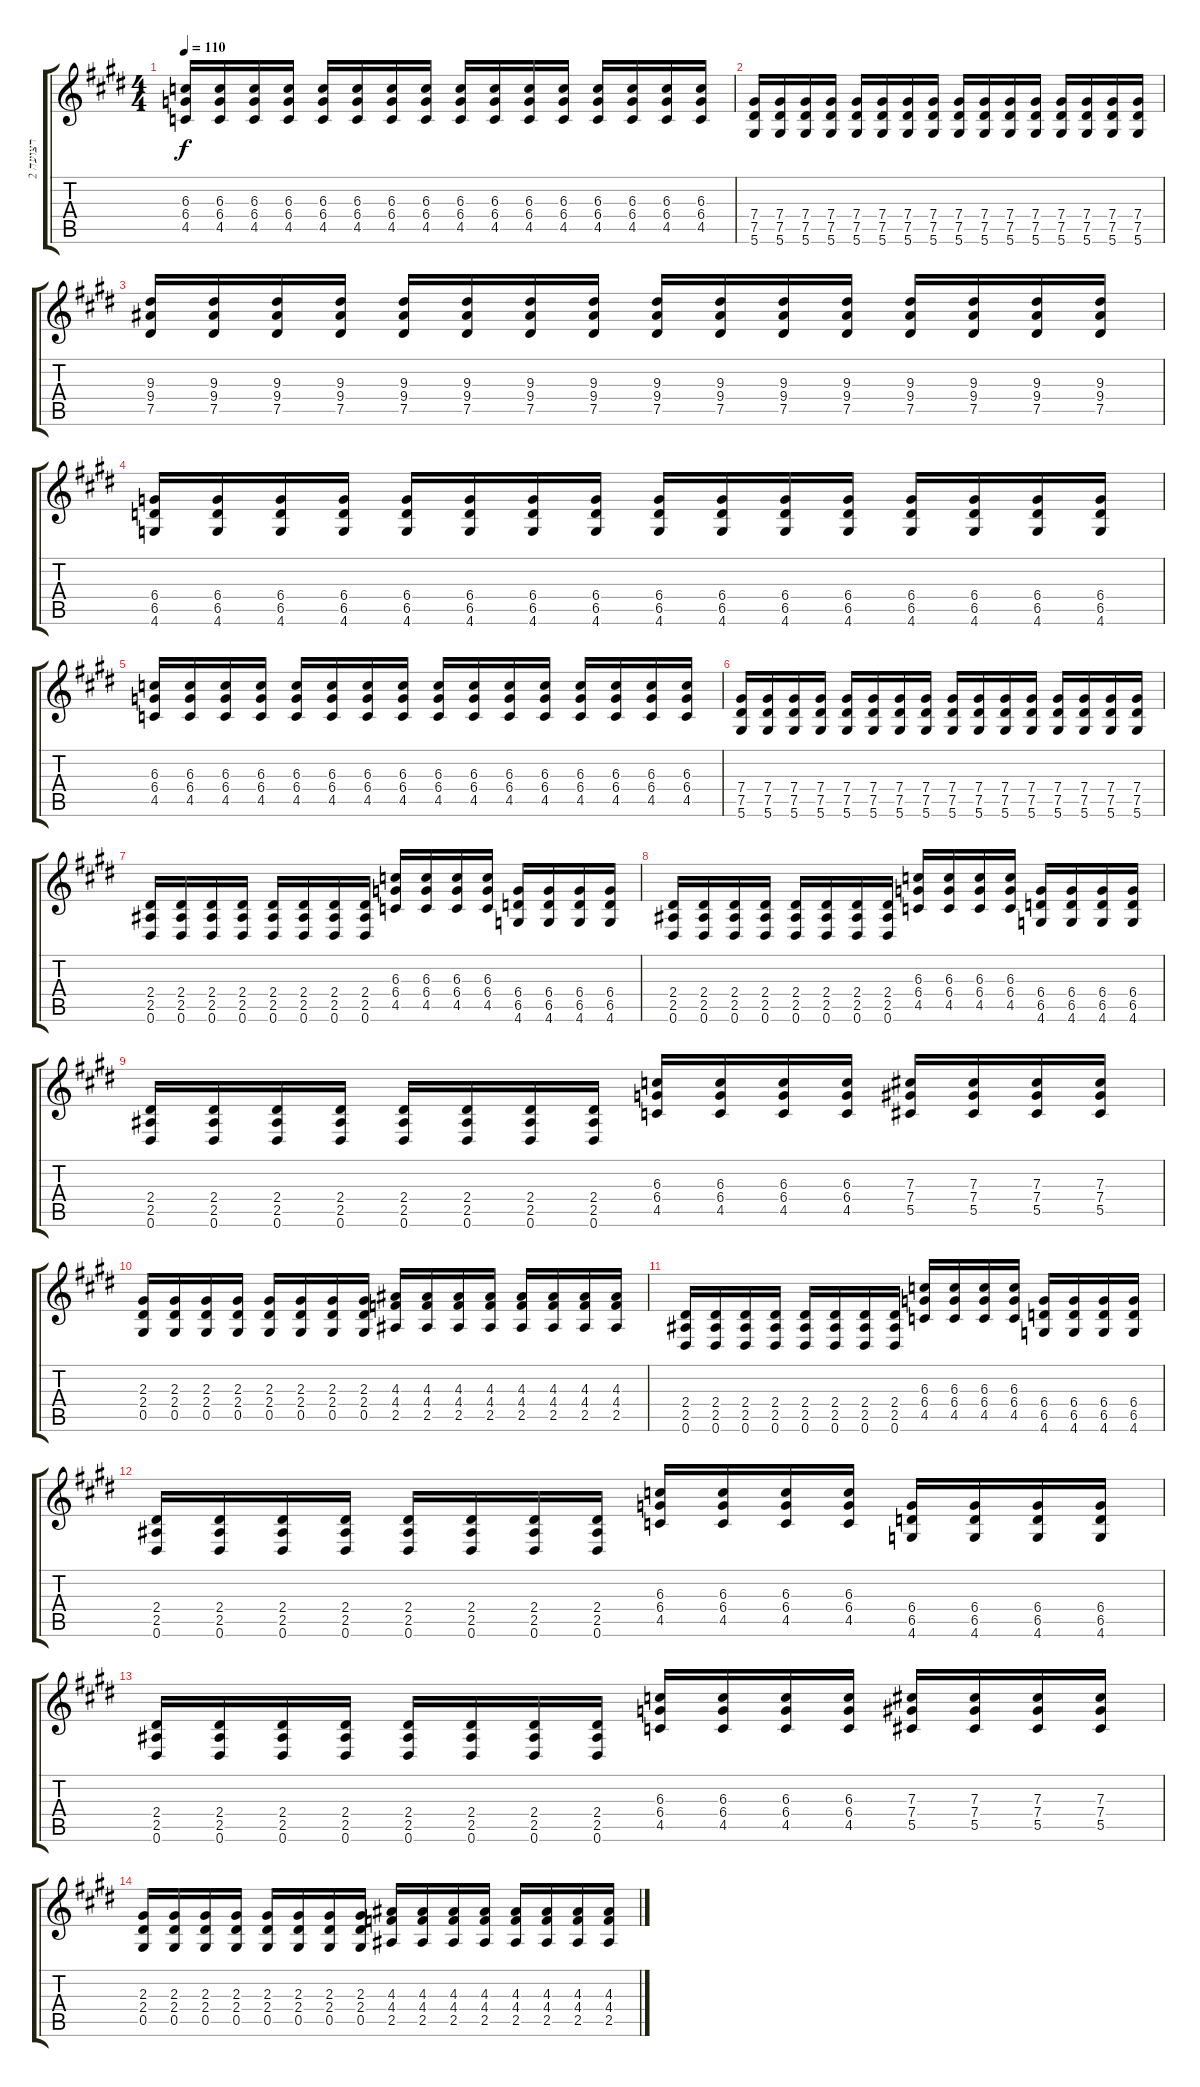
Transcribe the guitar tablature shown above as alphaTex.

\track ("רצועה 2" "רצועה 2") {instrument distortionguitar}
\staff {score tabs}
\tuning (Eb4 Bb3 Gb3 Db3 Ab2 Eb2) {hide}
\ts (4 4)
\tempo 110
\clef g2
\ks e
(6.3 6.4 4.5).16{dy f} (6.3 6.4 4.5).16 (6.3 6.4 4.5).16 (6.3 6.4 4.5).16 (6.3 6.4 4.5).16 (6.3 6.4 4.5).16 (6.3 6.4 4.5).16 (6.3 6.4 4.5).16 (6.3 6.4 4.5).16 (6.3 6.4 4.5).16 (6.3 6.4 4.5).16 (6.3 6.4 4.5).16 (6.3 6.4 4.5).16 (6.3 6.4 4.5).16 (6.3 6.4 4.5).16 (6.3 6.4 4.5).16 |
(7.4 7.5 5.6).16 (7.4 7.5 5.6).16 (7.4 7.5 5.6).16 (7.4 7.5 5.6).16 (7.4 7.5 5.6).16 (7.4 7.5 5.6).16 (7.4 7.5 5.6).16 (7.4 7.5 5.6).16 (7.4 7.5 5.6).16 (7.4 7.5 5.6).16 (7.4 7.5 5.6).16 (7.4 7.5 5.6).16 (7.4 7.5 5.6).16 (7.4 7.5 5.6).16 (7.4 7.5 5.6).16 (7.4 7.5 5.6).16 |
(9.3 9.4 7.5).16 (9.3 9.4 7.5).16 (9.3 9.4 7.5).16 (9.3 9.4 7.5).16 (9.3 9.4 7.5).16 (9.3 9.4 7.5).16 (9.3 9.4 7.5).16 (9.3 9.4 7.5).16 (9.3 9.4 7.5).16 (9.3 9.4 7.5).16 (9.3 9.4 7.5).16 (9.3 9.4 7.5).16 (9.3 9.4 7.5).16 (9.3 9.4 7.5).16 (9.3 9.4 7.5).16 (9.3 9.4 7.5).16 |
(6.4 6.5 4.6).16 (6.4 6.5 4.6).16 (6.4 6.5 4.6).16 (6.4 6.5 4.6).16 (6.4 6.5 4.6).16 (6.4 6.5 4.6).16 (6.4 6.5 4.6).16 (6.4 6.5 4.6).16 (6.4 6.5 4.6).16 (6.4 6.5 4.6).16 (6.4 6.5 4.6).16 (6.4 6.5 4.6).16 (6.4 6.5 4.6).16 (6.4 6.5 4.6).16 (6.4 6.5 4.6).16 (6.4 6.5 4.6).16 |
(6.3 6.4 4.5).16 (6.3 6.4 4.5).16 (6.3 6.4 4.5).16 (6.3 6.4 4.5).16 (6.3 6.4 4.5).16 (6.3 6.4 4.5).16 (6.3 6.4 4.5).16 (6.3 6.4 4.5).16 (6.3 6.4 4.5).16 (6.3 6.4 4.5).16 (6.3 6.4 4.5).16 (6.3 6.4 4.5).16 (6.3 6.4 4.5).16 (6.3 6.4 4.5).16 (6.3 6.4 4.5).16 (6.3 6.4 4.5).16 |
(7.4 7.5 5.6).16 (7.4 7.5 5.6).16 (7.4 7.5 5.6).16 (7.4 7.5 5.6).16 (7.4 7.5 5.6).16 (7.4 7.5 5.6).16 (7.4 7.5 5.6).16 (7.4 7.5 5.6).16 (7.4 7.5 5.6).16 (7.4 7.5 5.6).16 (7.4 7.5 5.6).16 (7.4 7.5 5.6).16 (7.4 7.5 5.6).16 (7.4 7.5 5.6).16 (7.4 7.5 5.6).16 (7.4 7.5 5.6).16 |
(2.4 2.5 0.6).16 (2.4 2.5 0.6).16 (2.4 2.5 0.6).16 (2.4 2.5 0.6).16 (2.4 2.5 0.6).16 (2.4 2.5 0.6).16 (2.4 2.5 0.6).16 (2.4 2.5 0.6).16 (6.3 6.4 4.5).16 (6.3 6.4 4.5).16 (6.3 6.4 4.5).16 (6.3 6.4 4.5).16 (6.4 6.5 4.6).16 (6.4 6.5 4.6).16 (6.4 6.5 4.6).16 (6.4 6.5 4.6).16 |
(2.4 2.5 0.6).16 (2.4 2.5 0.6).16 (2.4 2.5 0.6).16 (2.4 2.5 0.6).16 (2.4 2.5 0.6).16 (2.4 2.5 0.6).16 (2.4 2.5 0.6).16 (2.4 2.5 0.6).16 (6.3 6.4 4.5).16 (6.3 6.4 4.5).16 (6.3 6.4 4.5).16 (6.3 6.4 4.5).16 (6.4 6.5 4.6).16 (6.4 6.5 4.6).16 (6.4 6.5 4.6).16 (6.4 6.5 4.6).16 |
(2.4 2.5 0.6).16 (2.4 2.5 0.6).16 (2.4 2.5 0.6).16 (2.4 2.5 0.6).16 (2.4 2.5 0.6).16 (2.4 2.5 0.6).16 (2.4 2.5 0.6).16 (2.4 2.5 0.6).16 (6.3 6.4 4.5).16 (6.3 6.4 4.5).16 (6.3 6.4 4.5).16 (6.3 6.4 4.5).16 (7.3 7.4 5.5).16 (7.3 7.4 5.5).16 (7.3 7.4 5.5).16 (7.3 7.4 5.5).16 |
(2.3 2.4 0.5).16 (2.3 2.4 0.5).16 (2.3 2.4 0.5).16 (2.3 2.4 0.5).16 (2.3 2.4 0.5).16 (2.3 2.4 0.5).16 (2.3 2.4 0.5).16 (2.3 2.4 0.5).16 (4.3 4.4 2.5).16 (4.3 4.4 2.5).16 (4.3 4.4 2.5).16 (4.3 4.4 2.5).16 (4.3 4.4 2.5).16 (4.3 4.4 2.5).16 (4.3 4.4 2.5).16 (4.3 4.4 2.5).16 |
(2.4 2.5 0.6).16 (2.4 2.5 0.6).16 (2.4 2.5 0.6).16 (2.4 2.5 0.6).16 (2.4 2.5 0.6).16 (2.4 2.5 0.6).16 (2.4 2.5 0.6).16 (2.4 2.5 0.6).16 (6.3 6.4 4.5).16 (6.3 6.4 4.5).16 (6.3 6.4 4.5).16 (6.3 6.4 4.5).16 (6.4 6.5 4.6).16 (6.4 6.5 4.6).16 (6.4 6.5 4.6).16 (6.4 6.5 4.6).16 |
(2.4 2.5 0.6).16 (2.4 2.5 0.6).16 (2.4 2.5 0.6).16 (2.4 2.5 0.6).16 (2.4 2.5 0.6).16 (2.4 2.5 0.6).16 (2.4 2.5 0.6).16 (2.4 2.5 0.6).16 (6.3 6.4 4.5).16 (6.3 6.4 4.5).16 (6.3 6.4 4.5).16 (6.3 6.4 4.5).16 (6.4 6.5 4.6).16 (6.4 6.5 4.6).16 (6.4 6.5 4.6).16 (6.4 6.5 4.6).16 |
(2.4 2.5 0.6).16 (2.4 2.5 0.6).16 (2.4 2.5 0.6).16 (2.4 2.5 0.6).16 (2.4 2.5 0.6).16 (2.4 2.5 0.6).16 (2.4 2.5 0.6).16 (2.4 2.5 0.6).16 (6.3 6.4 4.5).16 (6.3 6.4 4.5).16 (6.3 6.4 4.5).16 (6.3 6.4 4.5).16 (7.3 7.4 5.5).16 (7.3 7.4 5.5).16 (7.3 7.4 5.5).16 (7.3 7.4 5.5).16 |
(2.3 2.4 0.5).16 (2.3 2.4 0.5).16 (2.3 2.4 0.5).16 (2.3 2.4 0.5).16 (2.3 2.4 0.5).16 (2.3 2.4 0.5).16 (2.3 2.4 0.5).16 (2.3 2.4 0.5).16 (4.3 4.4 2.5).16 (4.3 4.4 2.5).16 (4.3 4.4 2.5).16 (4.3 4.4 2.5).16 (4.3 4.4 2.5).16 (4.3 4.4 2.5).16 (4.3 4.4 2.5).16 (4.3 4.4 2.5).16
